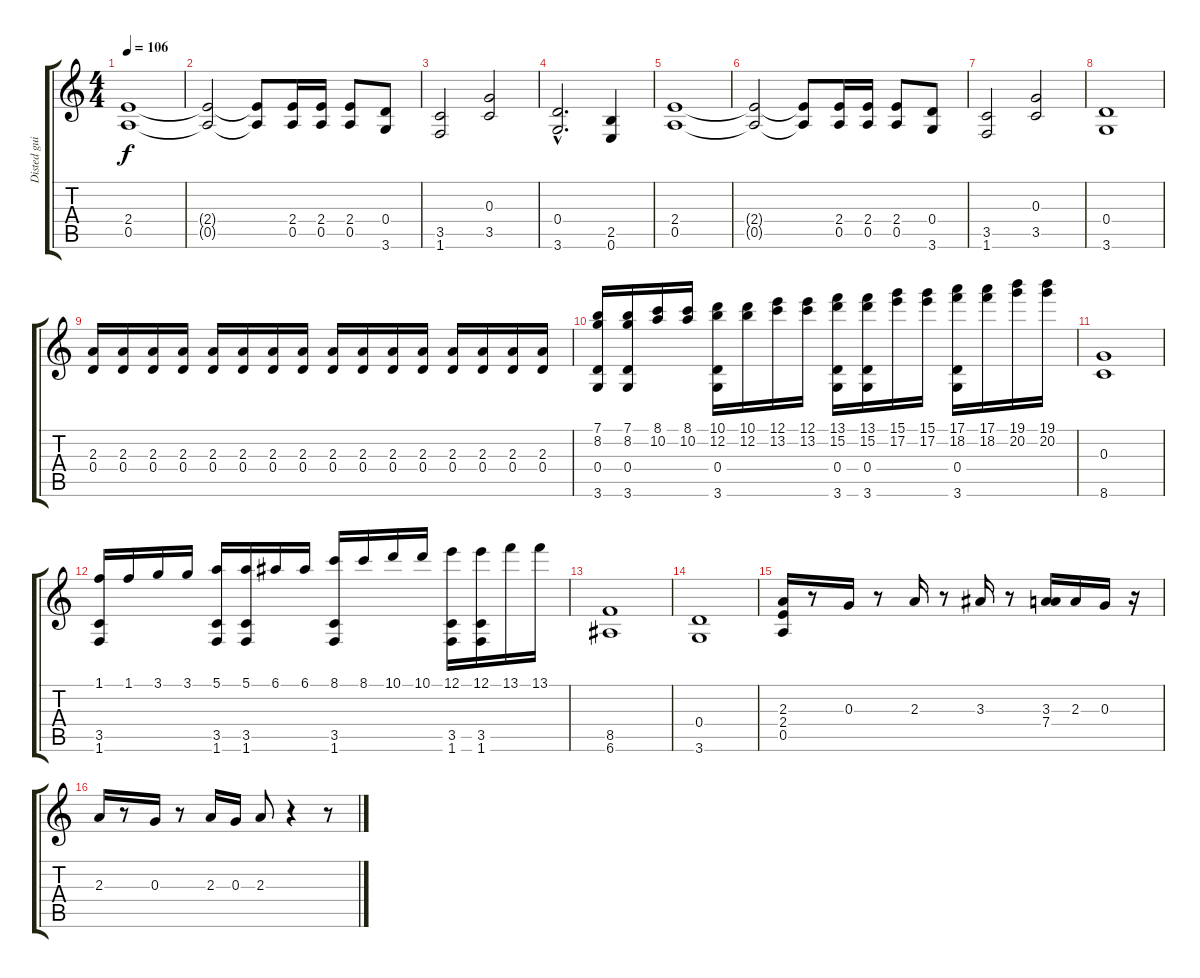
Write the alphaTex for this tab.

\track ("Disted gui" "Disted gui") {instrument distortionguitar}
\staff {score tabs}
\tuning (E4 B3 G3 D3 A2 E2) {hide}
\ts (4 4)
\tempo 106
\clef g2
\ks c
(2.4 0.5).1{dy f} |
(2.4{t} 0.5{t}).2 (2.4{t} 0.5{t}).8 (2.4 0.5).16 (2.4 0.5).16 (2.4 0.5).8 (0.4 3.6).8 |
(3.5 1.6).2 (0.3 3.5).2 |
(0.4{hac} 3.6{hac}).2{d} (2.5 0.6).4 |
(2.4 0.5).1 |
(2.4{t} 0.5{t}).2 (2.4{t} 0.5{t}).8 (2.4 0.5).16 (2.4 0.5).16 (2.4 0.5).8 (0.4 3.6).8 |
(3.5 1.6).2 (0.3 3.5).2 |
(0.4 3.6).1 |
(2.3 0.4).16 (2.3 0.4).16 (2.3 0.4).16 (2.3 0.4).16 (2.3 0.4).16 (2.3 0.4).16 (2.3 0.4).16 (2.3 0.4).16 (2.3 0.4).16 (2.3 0.4).16 (2.3 0.4).16 (2.3 0.4).16 (2.3 0.4).16 (2.3 0.4).16 (2.3 0.4).16 (2.3 0.4).16 |
(7.1 8.2 0.4 3.6).16 (7.1 8.2 0.4 3.6).16 (8.1 10.2).16 (8.1 10.2).16 (10.1 12.2 0.4 3.6).16 (10.1 12.2).16 (12.1 13.2).16 (12.1 13.2).16 (13.1 15.2 0.4 3.6).16 (13.1 15.2 0.4 3.6).16 (15.1 17.2).16 (15.1 17.2).16 (17.1 18.2 0.4 3.6).16 (17.1 18.2).16 (19.1 20.2).16 (19.1 20.2).16 |
(0.3 8.6).1 |
(1.1 3.5 1.6).16 1.1.16 3.1.16 3.1.16 (5.1 3.5 1.6).16 (5.1 3.5 1.6).16 6.1.16 6.1.16 (8.1 3.5 1.6).16 8.1.16 10.1.16 10.1.16 (12.1 3.5 1.6).16 (12.1 3.5 1.6).16 13.1.16 13.1.16 |
(8.5 6.6).1 |
(0.4 3.6).1 |
(2.3 2.4 0.5).16 r.8 0.3.16 r.8 2.3.16 r.8 3.3.16 r.8 (3.3 7.4).16 2.3.16 0.3.16 r.16 |
2.3.16 r.8 0.3.16 r.8 2.3.16 0.3.16 2.3.8 r.4 r.8
